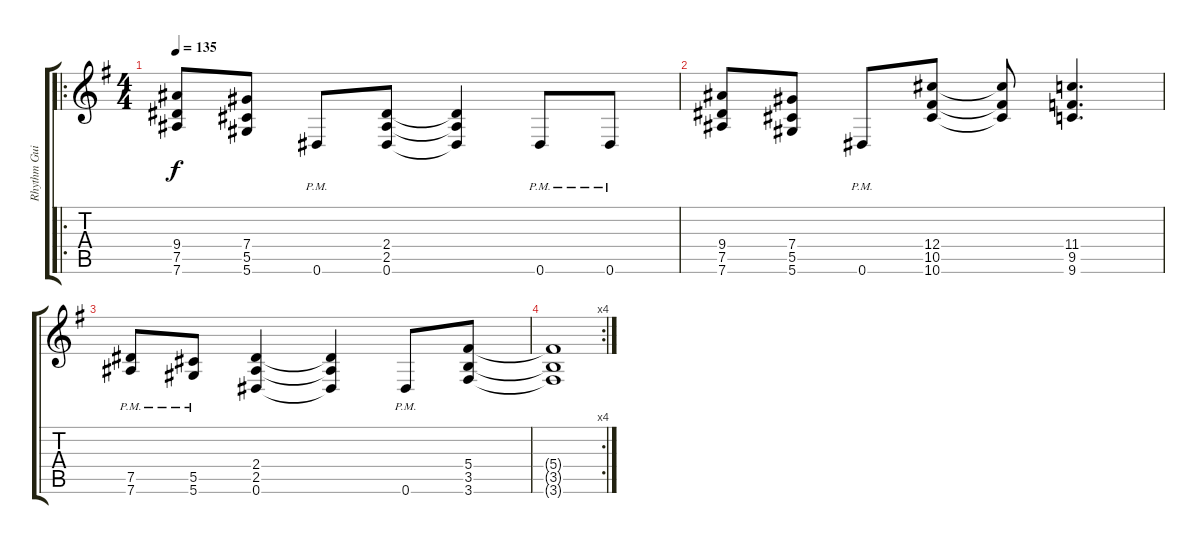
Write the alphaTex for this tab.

\track ("Rhythm Guitar" "Rhythm Gui") {instrument distortionguitar}
\staff {score tabs}
\tuning (Eb4 Bb3 Gb3 Db3 Ab2 Eb2) {hide}
\ro
\ts (4 4)
\tempo 135
\clef g2
\ks g
(9.4 7.5 7.6).8{dy f} (7.4 5.5 5.6).8 0.6{pm}.8 (2.4 2.5 0.6).8 (2.4{t} 2.5{t} 0.6{t}).4 0.6{pm}.8 0.6{pm}.8 |
(9.4 7.5 7.6).8 (7.4 5.5 5.6).8 0.6{pm}.8 (12.4 10.5 10.6).8 (12.4{t} 10.5{t} 10.6{t}).8 (11.4 9.5 9.6).4{d} |
(7.5{pm} 7.6{pm}).8 (5.5{pm} 5.6{pm}).8 (2.4 2.5 0.6).4 (2.4{t} 2.5{t} 0.6{t}).4 0.6{pm}.8 (5.4 3.5 3.6).8 |
\rc 4
(5.4{t} 3.5{t} 3.6{t}).1
